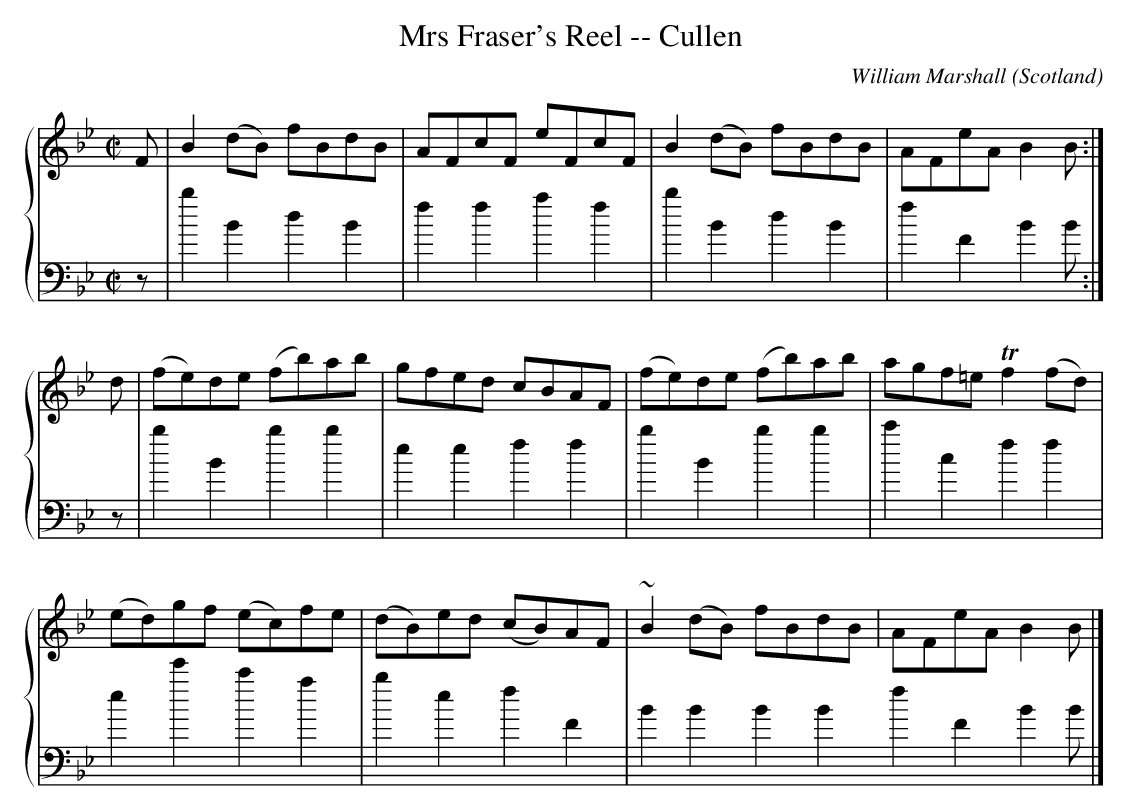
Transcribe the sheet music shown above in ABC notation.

X:1
T:Mrs Fraser's Reel -- Cullen
C:William Marshall
L:1/8
M:C|
O:Scotland
K:Bb
%%staves { 1 2 }
V:1
F | \
B2 (dB) fBdB | AFcF eFcF | B2 (dB) fBdB | AFeA B2 B :|
d | \
(fe)de (fb)ab | gfed cBAF | (fe)de (fb)ab | agf=e !trill!f2 (fd) |
(ed)gf (ec)fe | (dB)ed (cB)AF | ~B2 (dB) fBdB | AFeA B2 B |]
V:2 clef=bass
L:1/4
z/ | \
bBdB | ffaf | bBdB | fFBB/ :| \
z/ | \
bBbb | eeff | bBbb | c'cff | ee'c'a | befF | BBBB fFBB/ |]
